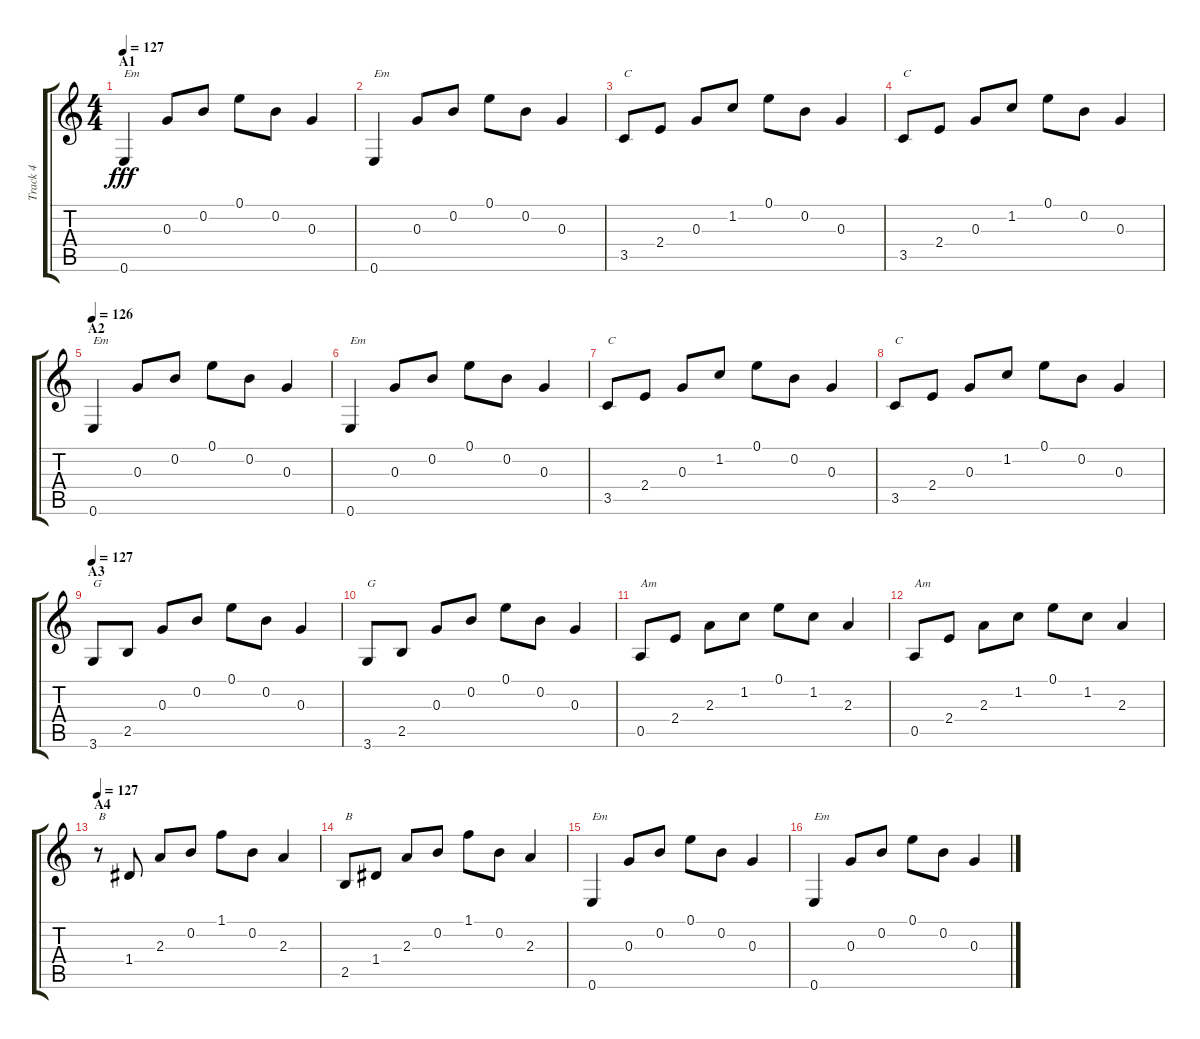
\track ("Track 4" "Track 4") {instrument acousticguitarsteel}
\staff {score tabs}
\tuning (E4 B3 G3 D3 A2 E2) {hide}
\ts (4 4)
\section ("" "A1")
\tempo 127
\tempo 126
\tempo 127
\clef g2
\ks c
0.6.4{txt "Em" dy fff instrument acousticguitarsteel} 0.3.8 0.2.8 0.1.8 0.2.8 0.3.4 |
0.6.4{txt "Em"} 0.3.8 0.2.8 0.1.8 0.2.8 0.3.4 |
3.5.8{txt "C"} 2.4.8 0.3.8 1.2.8 0.1.8 0.2.8 0.3.4 |
3.5.8{txt "C"} 2.4.8 0.3.8 1.2.8 0.1.8 0.2.8 0.3.4 |
\section ("" "A2")
\tempo 126
0.6.4{txt "Em"} 0.3.8 0.2.8 0.1.8 0.2.8 0.3.4 |
0.6.4{txt "Em"} 0.3.8 0.2.8 0.1.8 0.2.8 0.3.4 |
3.5.8{txt "C"} 2.4.8 0.3.8 1.2.8 0.1.8 0.2.8 0.3.4 |
3.5.8{txt "C"} 2.4.8 0.3.8 1.2.8 0.1.8 0.2.8 0.3.4 |
\section ("" "A3")
\tempo 127
3.6.8{txt "G"} 2.5.8 0.3.8 0.2.8 0.1.8 0.2.8 0.3.4 |
3.6.8{txt "G"} 2.5.8 0.3.8 0.2.8 0.1.8 0.2.8 0.3.4 |
0.5.8{txt "Am"} 2.4.8 2.3.8 1.2.8 0.1.8 1.2.8 2.3.4 |
0.5.8{txt "Am"} 2.4.8 2.3.8 1.2.8 0.1.8 1.2.8 2.3.4 |
\section ("" "A4")
\tempo 127
r.8{txt "B"} 1.4.8 2.3.8 0.2.8 1.1.8 0.2.8 2.3.4 |
2.5.8{txt "B"} 1.4.8 2.3.8 0.2.8 1.1.8 0.2.8 2.3.4 |
0.6.4{txt "Em"} 0.3.8 0.2.8 0.1.8 0.2.8 0.3.4 |
0.6.4{txt "Em"} 0.3.8 0.2.8 0.1.8 0.2.8 0.3.4
